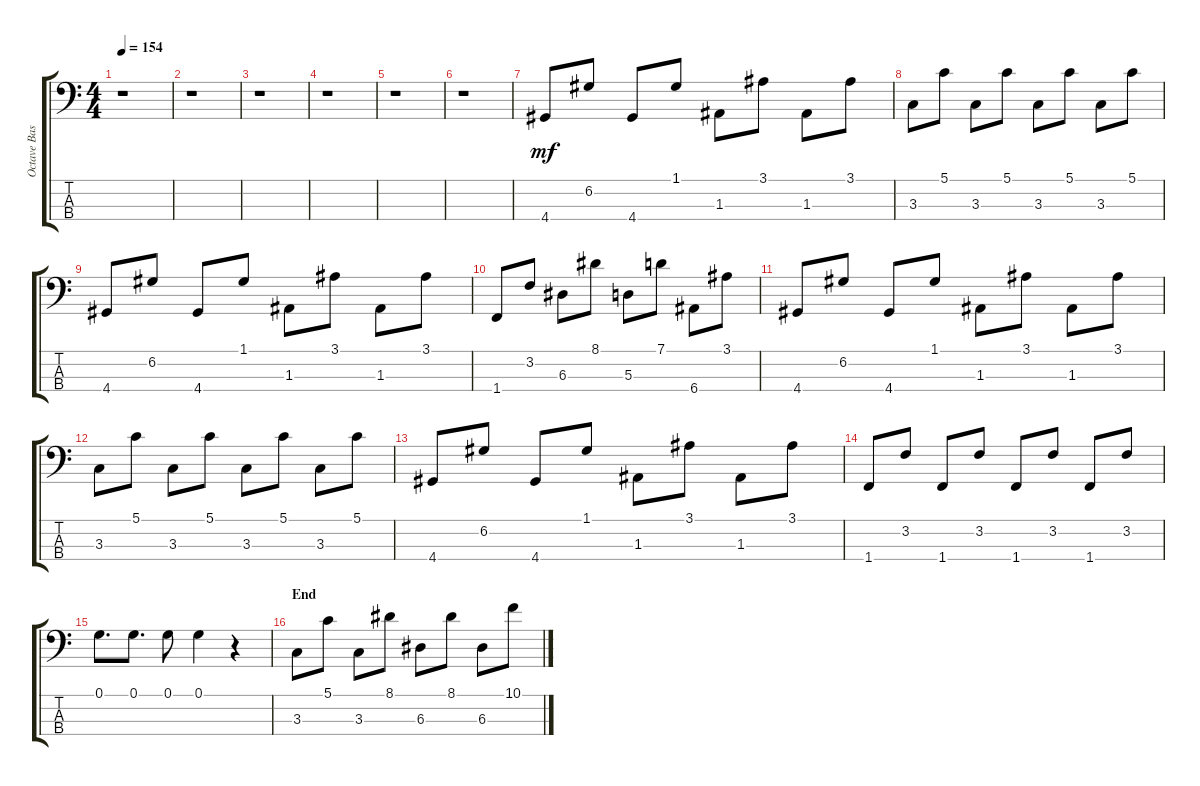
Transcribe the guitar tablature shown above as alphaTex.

\track ("Octave Bass" "Octave Bas") {instrument electricbassfinger}
\staff {score tabs}
\tuning (G2 D2 A1 E1) {hide}
\ts (4 4)
\tempo 154
\clef f4
\ks c
r.1{dy mf} |
r.1 |
r.1 |
r.1 |
r.1 |
r.1 |
4.4.8 6.2.8 4.4.8 1.1.8 1.3.8 3.1.8 1.3.8 3.1.8 |
3.3.8 5.1.8 3.3.8 5.1.8 3.3.8 5.1.8 3.3.8 5.1.8 |
4.4.8 6.2.8 4.4.8 1.1.8 1.3.8 3.1.8 1.3.8 3.1.8 |
1.4.8 3.2.8 6.3.8 8.1.8 5.3.8 7.1.8 6.4.8 3.1.8 |
4.4.8 6.2.8 4.4.8 1.1.8 1.3.8 3.1.8 1.3.8 3.1.8 |
3.3.8 5.1.8 3.3.8 5.1.8 3.3.8 5.1.8 3.3.8 5.1.8 |
4.4.8 6.2.8 4.4.8 1.1.8 1.3.8 3.1.8 1.3.8 3.1.8 |
1.4.8 3.2.8 1.4.8 3.2.8 1.4.8 3.2.8 1.4.8 3.2.8 |
0.1.8{d} 0.1.8{d} 0.1.8 0.1.4 r.4 |
\section ("" "End")
3.3.8 5.1.8 3.3.8 8.1.8 6.3.8 8.1.8 6.3.8 10.1.8
